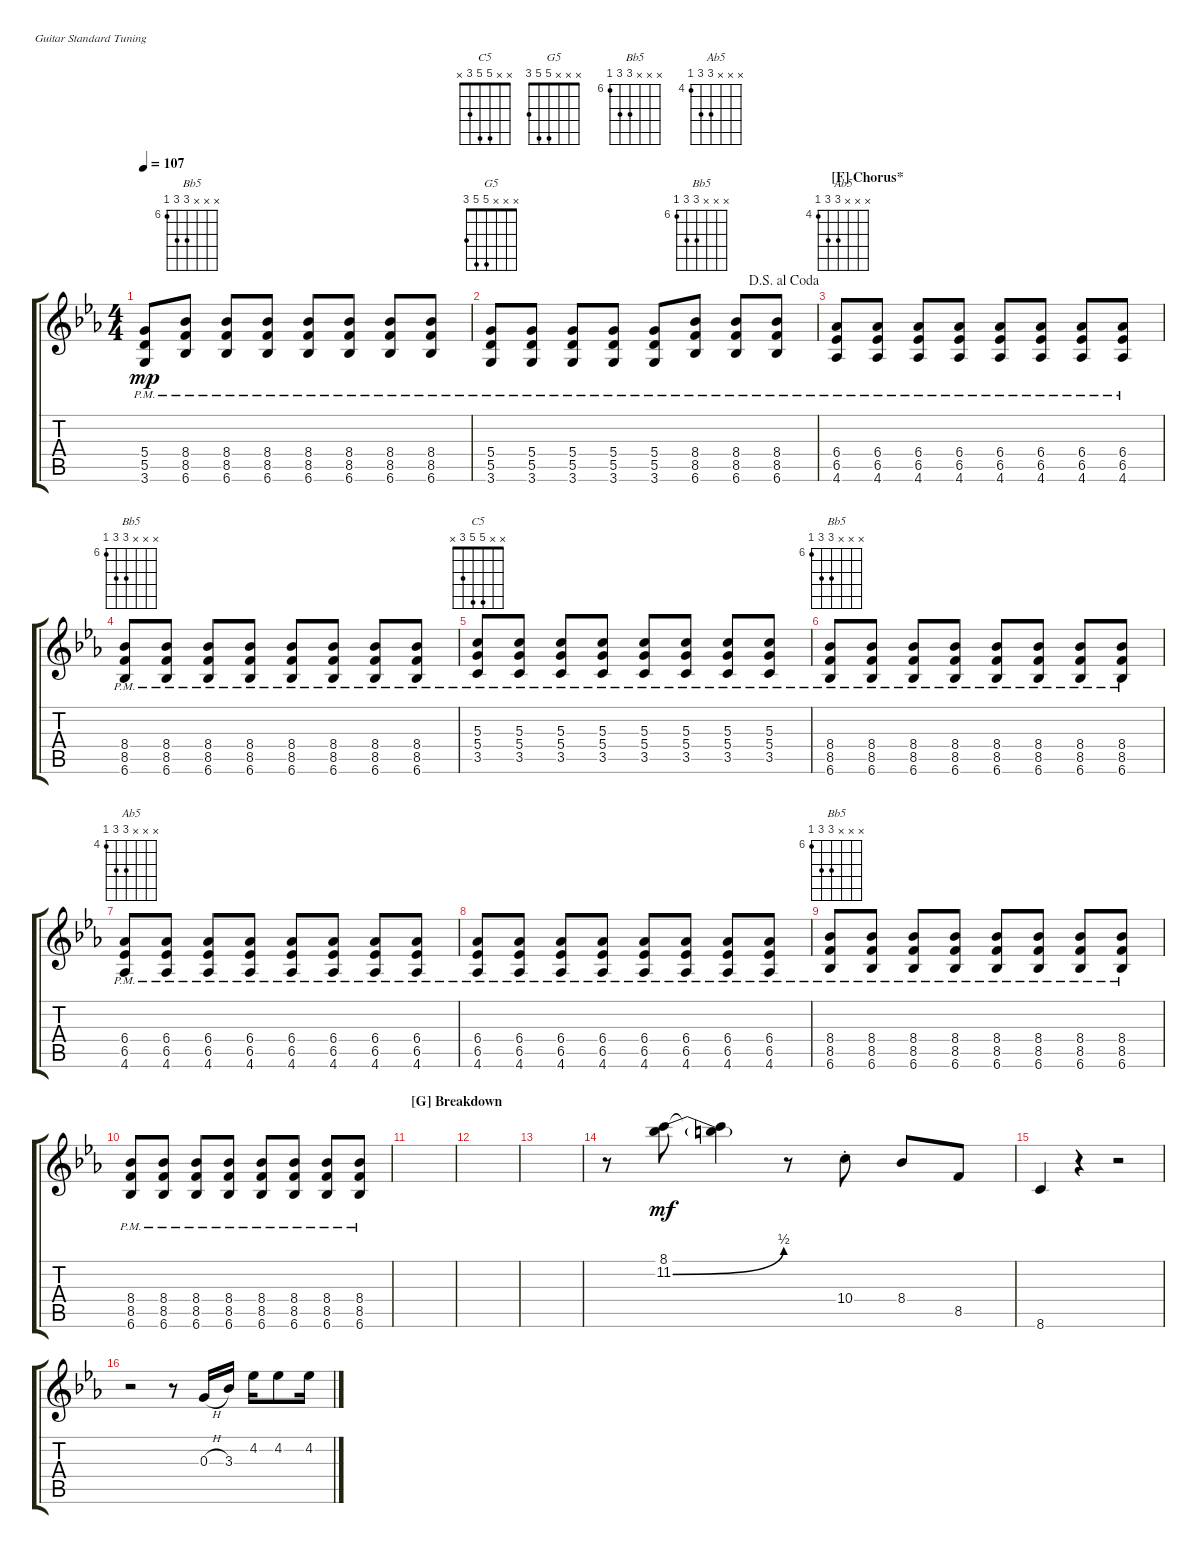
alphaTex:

\defaultSystemsLayout 4
\bracketExtendMode groupsimilarinstruments
\singleTrackTrackNamePolicy hidden
\firstSystemTrackNameOrientation horizontal
\otherSystemsTrackNameOrientation horizontal
\chordDiagramsInScore
\track ("Guitar" "Guit") {instrument acousticguitarsteel}
\staff {score tabs}
\tuning (E4 B3 G3 D3 A2 E2)
\chord ("C5" x x 5 5 3 x) {showfingering false}
\chord ("G5" x x x 5 5 3) {showfingering false}
\chord ("Bb5" x x x 8 8 6) {firstfret 6 showfingering false}
\chord ("Ab5" x x x 6 6 4) {firstfret 4 showfingering false}
\ts (4 4)
\tempo 107
\clef g2
\ks cminor
(5.5{pm} 5.4{pm} 3.6{pm}).8{dy mp} (6.6{pm} 8.5{pm} 8.4{pm}).8{ch "Bb5"} (6.6{pm} 8.5{pm} 8.4{pm}).8 (6.6{pm} 8.5{pm} 8.4{pm}).8 (6.6{pm} 8.5{pm} 8.4{pm}).8 (6.6{pm} 8.5{pm} 8.4{pm}).8 (6.6{pm} 8.5{pm} 8.4{pm}).8 (6.6{pm} 8.5{pm} 8.4{pm}).8 |
\jump dalsegnoalcoda
(5.5{pm} 5.4{pm} 3.6).8{ch "G5"} (5.5{pm} 5.4{pm} 3.6).8 (5.5{pm} 5.4{pm} 3.6).8 (5.5{pm} 5.4{pm} 3.6).8 (5.5{pm} 5.4{pm} 3.6).8 (8.5{pm} 8.4{pm} 6.6).8{ch "Bb5"} (8.5{pm} 8.4{pm} 6.6).8 (8.5{pm} 8.4{pm} 6.6).8 |
\section ("F" "Chorus*")
(6.5{pm} 6.4{pm} 4.6{pm}).8{ch "Ab5"} (6.5{pm} 6.4{pm} 4.6{pm}).8 (6.5{pm} 6.4{pm} 4.6{pm}).8 (6.5{pm} 6.4{pm} 4.6{pm}).8 (6.5{pm} 6.4{pm} 4.6{pm}).8 (6.5{pm} 6.4{pm} 4.6{pm}).8 (6.5{pm} 6.4{pm} 4.6{pm}).8 (6.5{pm} 6.4{pm} 4.6{pm}).8 |
(6.6{pm} 8.5{pm} 8.4{pm}).8{ch "Bb5"} (6.6{pm} 8.5{pm} 8.4{pm}).8 (6.6{pm} 8.5{pm} 8.4{pm}).8 (6.6{pm} 8.5{pm} 8.4{pm}).8 (6.6{pm} 8.5{pm} 8.4{pm}).8 (6.6{pm} 8.5{pm} 8.4{pm}).8 (6.6{pm} 8.5{pm} 8.4{pm}).8 (6.6{pm} 8.5{pm} 8.4{pm}).8 |
(3.5{pm} 5.4{pm} 5.3{pm}).8{ch "C5"} (3.5{pm} 5.4{pm} 5.3{pm}).8 (3.5{pm} 5.4{pm} 5.3{pm}).8 (3.5{pm} 5.4{pm} 5.3{pm}).8 (3.5{pm} 5.4{pm} 5.3{pm}).8 (3.5{pm} 5.4{pm} 5.3{pm}).8 (3.5{pm} 5.4{pm} 5.3{pm}).8 (3.5{pm} 5.4{pm} 5.3{pm}).8 |
(6.6{pm} 8.5{pm} 8.4{pm}).8{ch "Bb5"} (6.6{pm} 8.5{pm} 8.4{pm}).8 (6.6{pm} 8.5{pm} 8.4{pm}).8 (6.6{pm} 8.5{pm} 8.4{pm}).8 (6.6{pm} 8.5{pm} 8.4{pm}).8 (6.6{pm} 8.5{pm} 8.4{pm}).8 (6.6{pm} 8.5{pm} 8.4{pm}).8 (6.6{pm} 8.5{pm} 8.4{pm}).8 |
(6.5{pm} 6.4{pm} 4.6{pm}).8{ch "Ab5"} (6.5{pm} 6.4{pm} 4.6{pm}).8 (6.5{pm} 6.4{pm} 4.6{pm}).8 (6.5{pm} 6.4{pm} 4.6{pm}).8 (6.5{pm} 6.4{pm} 4.6{pm}).8 (6.5{pm} 6.4{pm} 4.6{pm}).8 (6.5{pm} 6.4{pm} 4.6{pm}).8 (6.5{pm} 6.4{pm} 4.6{pm}).8 |
(6.5{pm} 6.4{pm} 4.6{pm}).8 (6.5{pm} 6.4{pm} 4.6{pm}).8 (6.5{pm} 6.4{pm} 4.6{pm}).8 (6.5{pm} 6.4{pm} 4.6{pm}).8 (6.5{pm} 6.4{pm} 4.6{pm}).8 (6.5{pm} 6.4{pm} 4.6{pm}).8 (6.5{pm} 6.4{pm} 4.6{pm}).8 (6.5{pm} 6.4{pm} 4.6{pm}).8 |
(6.6{pm} 8.5{pm} 8.4{pm}).8{ch "Bb5"} (6.6{pm} 8.5{pm} 8.4{pm}).8 (6.6{pm} 8.5{pm} 8.4{pm}).8 (6.6{pm} 8.5{pm} 8.4{pm}).8 (6.6{pm} 8.5{pm} 8.4{pm}).8 (6.6{pm} 8.5{pm} 8.4{pm}).8 (6.6{pm} 8.5{pm} 8.4{pm}).8 (6.6{pm} 8.5{pm} 8.4{pm}).8 |
(6.6{pm} 8.5{pm} 8.4{pm}).8 (6.6{pm} 8.5{pm} 8.4{pm}).8 (6.6{pm} 8.5{pm} 8.4{pm}).8 (6.6{pm} 8.5{pm} 8.4{pm}).8 (6.6{pm} 8.5{pm} 8.4{pm}).8 (6.6{pm} 8.5{pm} 8.4{pm}).8 (6.6{pm} 8.5{pm} 8.4{pm}).8 (6.6{pm} 8.5{pm} 8.4{pm}).8 |
\section ("G" "Breakdown")
\scale
0.285861 |
\scale
0.243427 |
\scale
0.238058 |
\scale
0.233244 r.8 (11.2{be (bend 0 0 15 2)} 8.1).8{dy mf} (8.1{t} 11.2{t}).4 r.8 10.4{st}.8 8.4.8 8.5.8 |
\scale
0.291252 8.6.4 r.4 r.2 |
\scale
0.240429 r.2 r.8 0.3{h}.16 3.3.16 4.2.16 4.2.8 4.2.16
